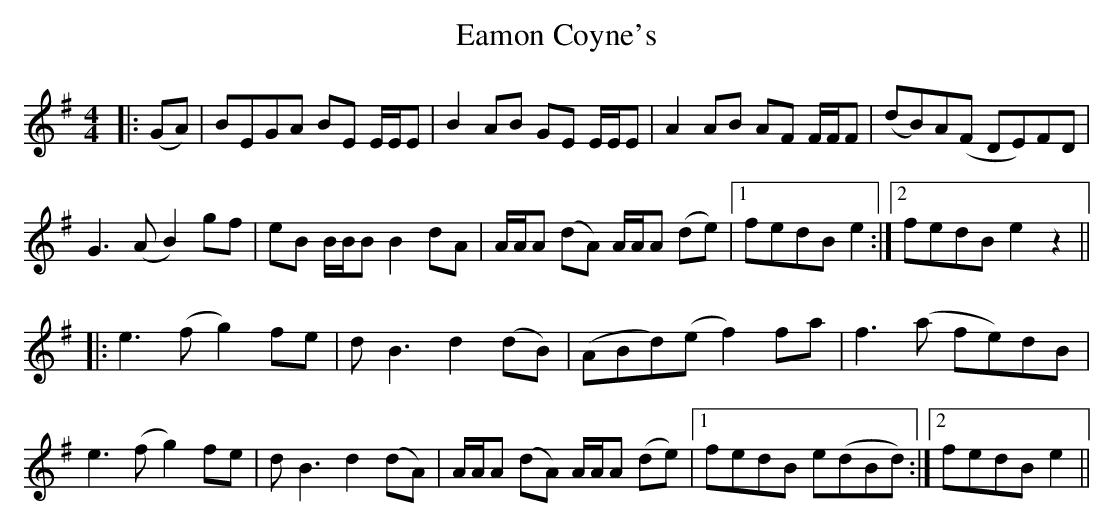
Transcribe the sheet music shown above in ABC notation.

X:1
T: Eamon Coyne's
M: 4/4
L: 1/8
K: Gmaj
|:(GA)|BEGA BE E/E/E|B2AB GE E/E/E|A2AB AF F/F/F|(dB)A(F DE)FD|
G3 (AB2) gf|eB B/B/B B2 dA|A/A/A (dA) A/A/A (de) |1 fedBe2:|2 fedB e2 z2||
|:e3 (f g2) fe|dB3d2 (dB)|(ABd)(e f2) fa|f3 (a fe)dB|
e3 (f g2) fe|dB3d2 (dA) |A/A/A (dA) A/A/A (de) |1 fedB e(dBd):|[2fedB e2||
